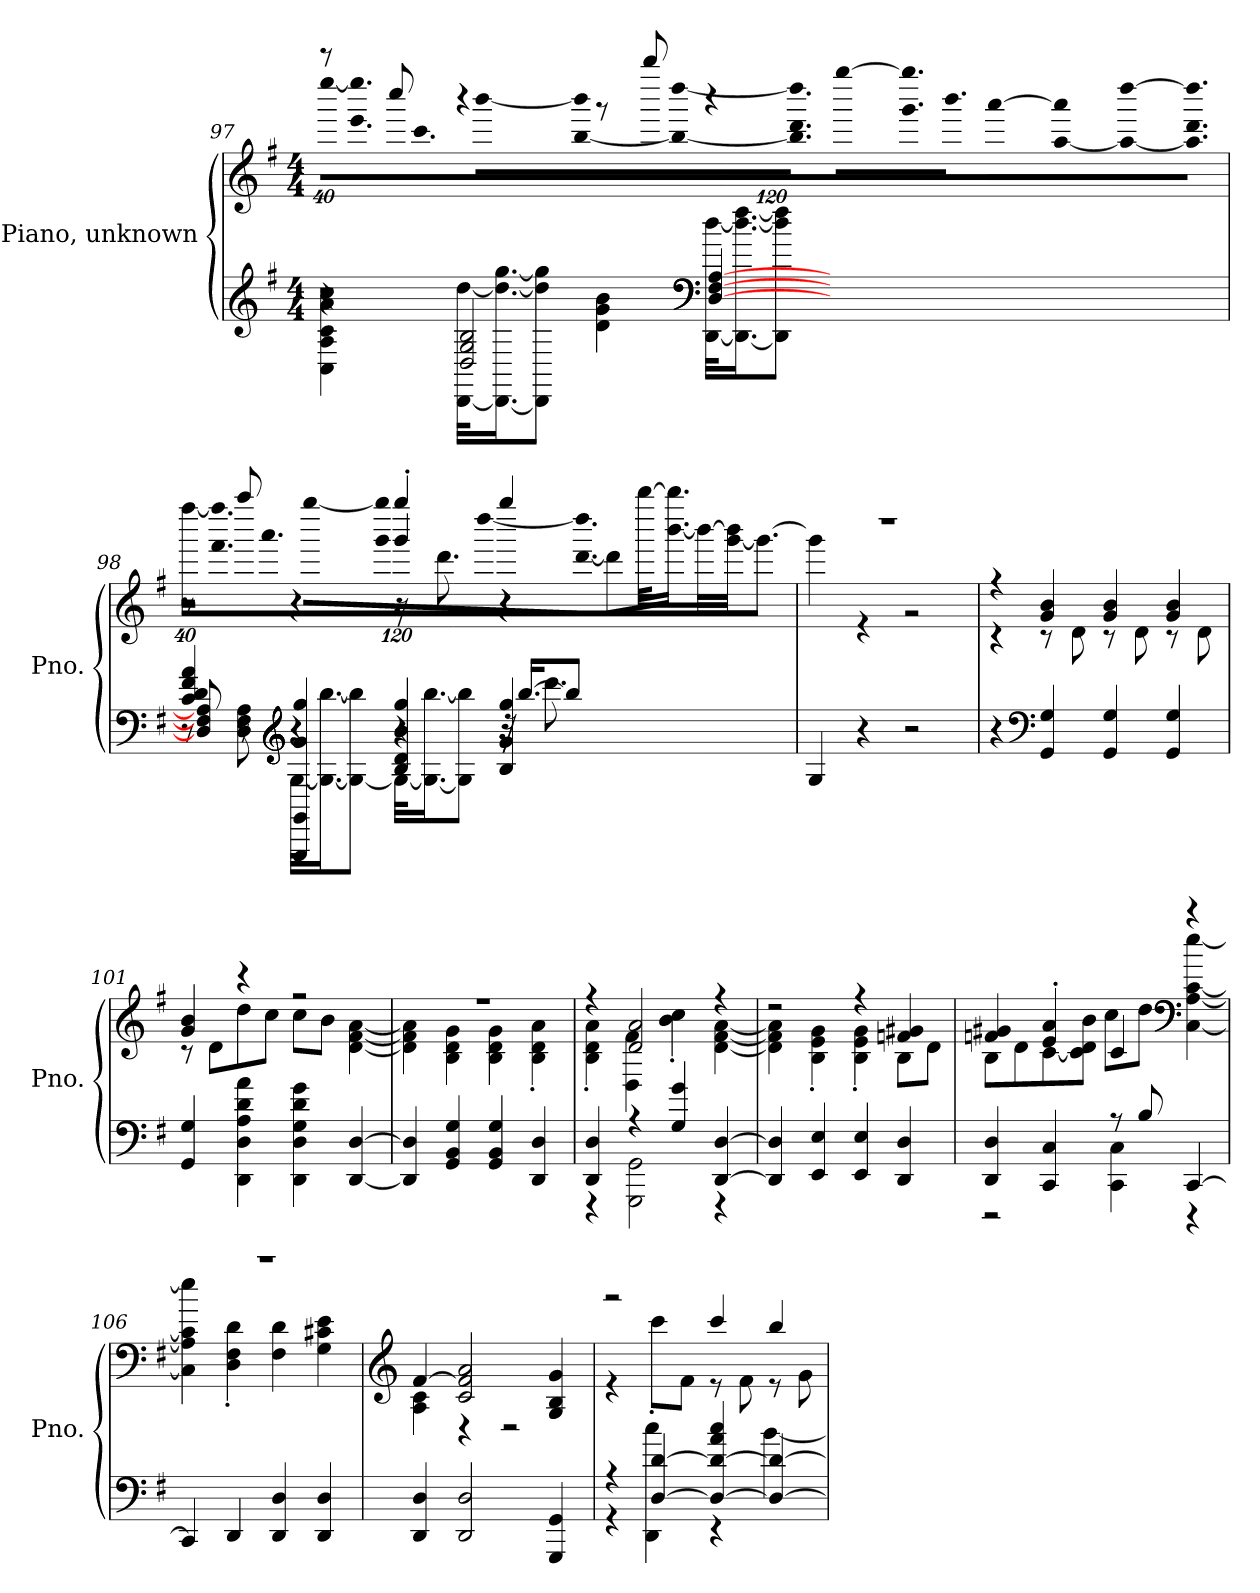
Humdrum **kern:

**kern	**kern
*part1	*part1
*staff2	*staff1
*I"Piano, unknown	*
*I'Pno.	*
!!LO:PB:g=z
*clefG2	*clefG2
*k[f#]	*k[f#]
*M4/4	*M4/4
=97	=97
*^	*^
*	*^	*	*
*	*	*	*	*Xbrackettup
!	!	!	!	!LO:N:vis=32
1r	4C\ 4A\ 4c\ 4a\ 4cc\	4r	8r	[640%23eeee\KLL
!	!	!	!	!LO:N:vis=16.
.	.	.	.	960%103eee\ 960%103eeee\]
.	.	.	8cccc/	.
!	!	!	!	!LO:N:vis=16.
.	.	.	.	960%103ccc\JJ
.	[32DD\ [32dd\KLL	2D/ 2G/ 2B/	4r	.
!	!	!	!	!LO:N:vis=32
.	.	.	.	[640%23bbb\KLL
.	16.DD\_ 16.dd\_ [16.gg\J	.	.	.
!	!	!	!	!LO:N:vis=16
.	.	.	.	[1920%137bb\ 1920%137bbb\]
!	!	!	!	!LO:N:vis=32
.	.	.	.	640%23bb\_ [640%23dddd\K
.	8DD\] 8dd\] 8gg\]J	.	.	.
!	!	!	!	!LO:N:vis=16.
.	.	.	.	960%103bb\] 960%103ddd\ 960%103dddd\]JJ
.	4d\ 4g\ 4b\	.	8r	.
!	!	!	!	!LO:N:vis=32
.	.	.	.	[640%23gggg\KLL
!	!	!	!	!LO:N:vis=16.
.	.	.	.	960%103ggg\ 960%103gggg\]
.	.	.	8bbbb/	.
!	!	!	!	!LO:N:vis=16.
.	.	.	.	960%103bbb\JJ
*clefF4	*	*	*	*
.	[32DD\ [32dd\KLL	[4D/ [4F#/ [4A/	4r	.
!	!	!	!	!LO:N:vis=32
.	.	.	.	[640%23aaa\KLL
.	16.DD\_ 16.dd\_ [16.ff#\J	.	.	.
!	!	!	!	!LO:N:vis=16
.	.	.	.	[1920%137aa\ 1920%137aaa\]
!	!	!	!	!LO:N:vis=32
.	.	.	.	640%23aa\_ [640%23dddd\K
.	8DD\] 8dd\] 8ff#\]J	.	.	.
!	!	!	!	!LO:N:vis=16.
.	.	.	.	960%103aa\] 960%103ddd\ 960%103dddd\]JJ
480ryy	480ryy	480ryy	480ryy	.
!!LO:LB:g=z
=98	=98	=98	=98	=98
!	!	!	!	!LO:N:vis=32
*	*	*	*^	*^
4c/ 4d/ 4f#/ 4a/	8r	8D/] 8F#/] 8A/]	8r	[640%23ffff#\KLL	2r	2r
!	!	!	!	!LO:N:vis=16.	!	!
.	.	.	.	960%103fff#\ 960%103ffff#\]	.	.
.	8D\ 8F#\ 8A\	8r	8aaaa/	.	.	.
!	!	!	!	!LO:N:vis=16.	!	!
.	.	.	.	960%103aaa\JJ	.	.
*clefG2	*	*	*	*	*	*
4r	[32G\KLL	4GGG/ 4GG/ 4g/ 4gg/	4r	.	.	.
!	!	!	!	!LO:N:vis=32	!	!
.	.	.	.	[640%23gggg\KLL	.	.
.	16.G\_ [16.bb\J	.	.	.	.	.
!	!	!	!	!LO:N:vis=16	!	!
.	.	.	.	1920%137ggg\ 1920%137gggg\]	.	.
!	!	!	!	!LO:N:vis=32	!	!
.	.	.	.	[640%23dddd\K	.	.
.	8G\_ 8bb\]J	.	.	.	.	.
!	!	!	!	!LO:N:vis=16.	!	!
.	.	.	.	[960%103ddd\ 960%103dddd\]JJ	.	.
4B/ 4d/ 4b/ 4gg/	32G\KLL_	4r	4gggg'/	.	4ggg/	16r
.	.	.	.	8ddd\L]	.	.
.	16.G\_ [16.bb\J	.	.	.	.	.
.	.	.	.	.	.	8.ddd\
.	8G\] 8bb\]J	.	.	.	.	.
.	.	.	.	[32bbbb\KL	.	.
.	.	.	.	[16.bbb\ 16.bbbb\]JJ	.	.
4B/ 4g/ 4gg/	16r	32r	4gggg/	.	4r	4r
.	.	.	.	32bbb\LLL_	.	.
.	.	[16.bb/KL	.	.	.	.
.	.	.	.	[32ggg\ 32bbb\]JJ	.	.
.	8.ddd\	.	.	.	.	.
.	.	.	.	8.ggg\J_	.	.
.	.	8bb/J]	.	.	.	.
960ryy	960ryy	960ryy	960ryy	.	960ryy	960ryy
*v	*v	*v	*	*	*	*
*	*	*v	*v	*v
=99	=99	=99
4G/	1r	4ggg\]
4r	.	4r
2r	.	2r
=100	=100	=100
4r	4r	4r
*clefF4	*	*
4GG/ 4G/	4g/ 4b/	8r
.	.	8d\
4GG/ 4G/	4g/ 4b/	8r
.	.	8d\
4GG/ 4G/	4g/ 4b/	8r
.	.	8d\
!!LO:LB:g=z	!!
=101	=101	=101
4GG/ 4G/	4g/ 4b/	8r
.	.	8d\L
4DD\ 4D\ 4A\ 4d\ 4a\	4r	8dd\
.	.	8cc\J
4DD\ 4D\ 4G\ 4d\ 4g\	2r	8cc\L
.	.	8b\J
[4DD/ [4D/	.	[4d\ [4f#\ [4a\
=102	=102	=102
4DD/] 4D/]	1r	4d\] 4f#\] 4a\]
4GG/ 4BB/ 4G/	.	4B\ 4d\ 4g\
4GG/ 4BB/ 4G/	.	4B\ 4d\ 4g\
4DD/ 4D/	.	4B\' 4d\' 4a\'
=103	=103	=103
*^	*	*
4DD/ 4D/	4r	4r	4B\' 4d\' 4a\'
4r	2GGG\ 2GG\	2d/ 2a/	4D\ 4f#\
4G/ 4g/	.	.	4b\' 4cc\'
[4DD/ [4D/	4r	4r	[4d\ [4f#\ [4a\
*v	*v	*	*
=104	=104	=104
4DD/] 4D/]	2r	4d\] 4f#\] 4a\]
4EE/ 4E/	.	4B\' 4e\' 4g\'
4EE/ 4E/	4r	4B\' 4e\' 4g\'
4DD/ 4D/	4fn/ 4g#X/	8B\L
.	.	8d\J
=105	=105	=105
*^	*	*
4DD/ 4D/	2r	4fn/ 4g#X/	8B\L
.	.	.	8d\
4CC/ 4C/	.	4e/' 4a/'	[8c\
.	.	.	8c\] 8d\ 8b\J
8r	4CC\ 4C\	4c/	8cc\L
8B/	.	.	8dd\J
*	*	*clefF4	*
[4CC/	4r	4r	[4C\ [4A\ [4c\ [4ee\
*v	*v	*	*
!!LO:LB:g=z	!!
=106	=106	=106
4CC/]	1r	4C\] 4A\] 4c\] 4ee\]
4DD/	.	4D\' 4F#\' 4d\'
4DD/ 4D/	.	4F#\ 4d\
4DD/ 4D/	.	4G\ 4c#X\ 4e\
=107	=107	=107
*	*clefG2	*
4DD/ 4D/	[4f#/	4A\ 4c\
2DD/ 2D/	2c/ 2f#/] 2a/	4r
.	.	2r
4GGG/ 4GG/	4G/ 4B/ 4g/	.
=108	=108	=108
*^	*	*
4r	4r	2r	4r
[4D/ [4d/	4DD\ 4cc\	.	8ccc'\L
.	.	.	8f#\J
4D/_ 4d/_ 4a/ 4cc/	4r	4ccc/	8r
.	.	.	8f#\
4D/_ 4d/_	[4b\	4bb/	8r
.	.	.	8g\
*v	*v	*	*
*	*v	*v
=	=
*-	*-
